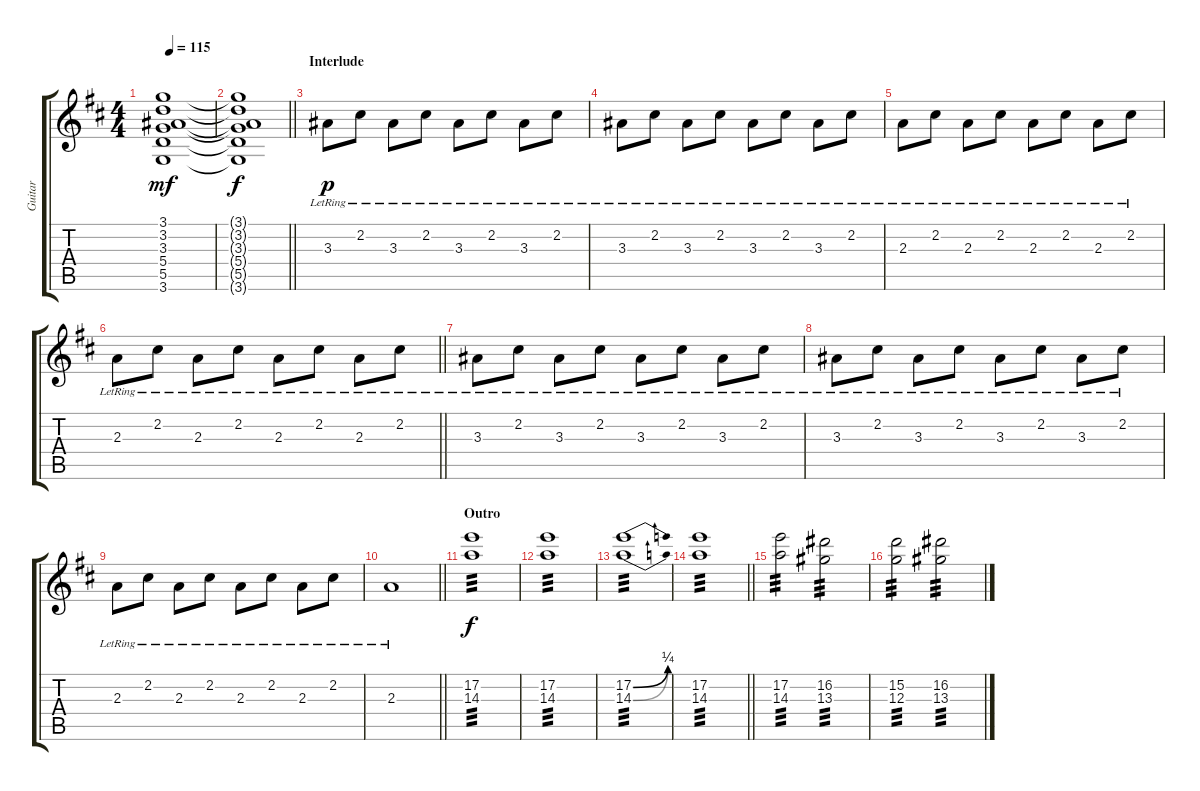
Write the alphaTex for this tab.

\track ("Guitar" "Guitar") {instrument electricguitarclean}
\staff {score tabs}
\tuning (E4 B3 G3 D3 A2 E2) {hide}
\ts (4 4)
\tempo 115
\clef g2
\ks bminor
(3.1 3.2 3.3 5.4 5.5 3.6).1{dy mf} |
\barLineRight lightlight
(3.1{t} 3.2{t} 3.3{t} 5.4{t} 5.5{t} 3.6{t}).1{dy f} |
\section ("" "Interlude")
3.3{lr}.8{dy p instrument electricguitarclean} 2.2{lr}.8 3.3{lr}.8 2.2{lr}.8 3.3{lr}.8 2.2{lr}.8 3.3{lr}.8 2.2{lr}.8 |
3.3{lr}.8 2.2{lr}.8 3.3{lr}.8 2.2{lr}.8 3.3{lr}.8 2.2{lr}.8 3.3{lr}.8 2.2{lr}.8 |
2.3{lr}.8 2.2{lr}.8 2.3{lr}.8 2.2{lr}.8 2.3{lr}.8 2.2{lr}.8 2.3{lr}.8 2.2{lr}.8 |
\barLineRight lightlight
2.3{lr}.8 2.2{lr}.8 2.3{lr}.8 2.2{lr}.8 2.3{lr}.8 2.2{lr}.8 2.3{lr}.8 2.2{lr}.8 |
\section ("" "")
3.3{lr}.8 2.2{lr}.8 3.3{lr}.8 2.2{lr}.8 3.3{lr}.8 2.2{lr}.8 3.3{lr}.8 2.2{lr}.8 |
3.3{lr}.8 2.2{lr}.8 3.3{lr}.8 2.2{lr}.8 3.3{lr}.8 2.2{lr}.8 3.3{lr}.8 2.2{lr}.8 |
2.3{lr}.8 2.2{lr}.8 2.3{lr}.8 2.2{lr}.8 2.3{lr}.8 2.2{lr}.8 2.3{lr}.8 2.2{lr}.8 |
\barLineRight lightlight
2.3{lr}.1 |
\section ("" "Outro")
(17.2 14.3).1{tp 3 dy f instrument overdrivenguitar} |
(17.2 14.3).1{tp 3} |
(17.2{be (bend 0 0 60 1)} 14.3{be (bend 0 0 60 1)}).1{tp 3} |
\barLineRight lightlight
(17.2 14.3).1{tp 3} |
\section ("" "")
(17.2 14.3).2{tp 3} (16.2 13.3).2{tp 3} |
(15.2 12.3).2{tp 3} (16.2 13.3).2{tp 3}
